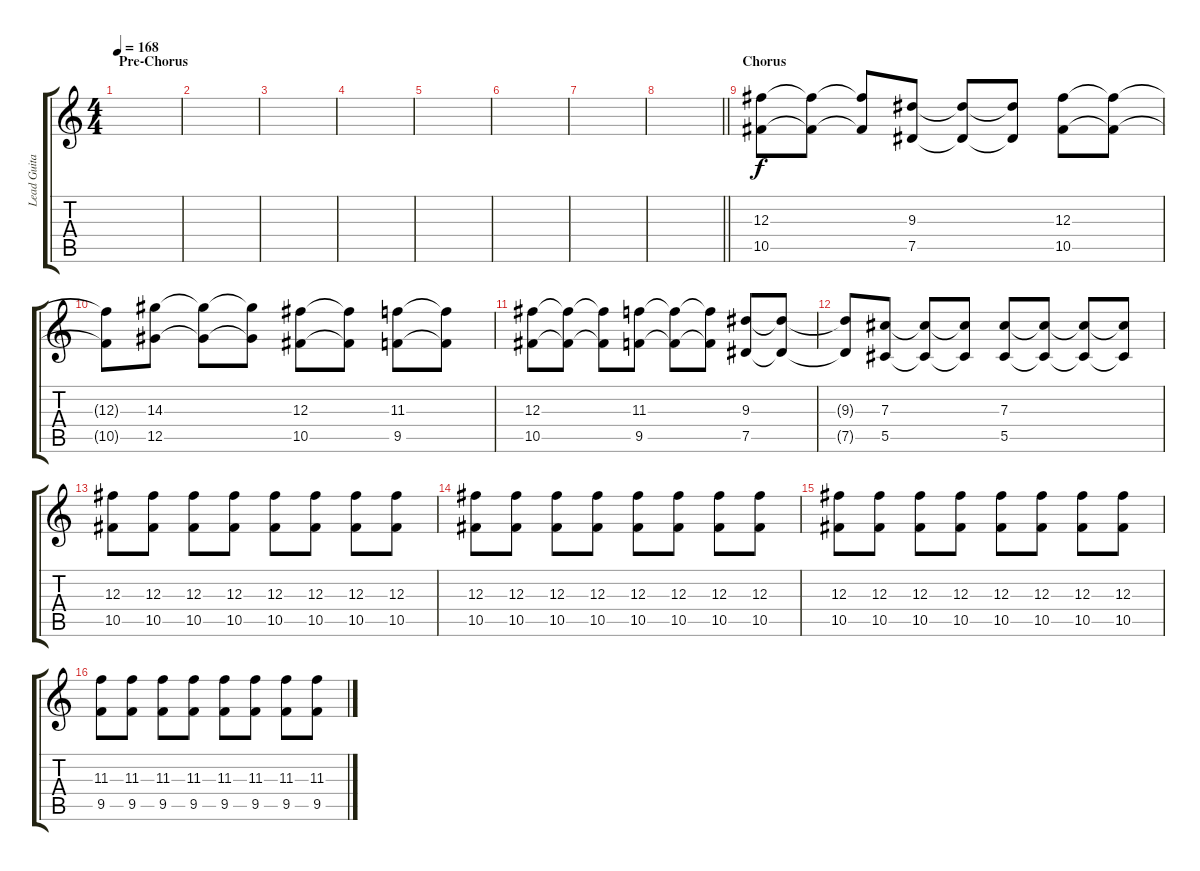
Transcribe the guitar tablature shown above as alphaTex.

\track ("Lead Guitar" "Lead Guita") {instrument distortionguitar}
\staff {score tabs}
\tuning (Eb4 Bb3 Gb3 Db3 Ab2 Db2) {hide}
\ts (4 4)
\section ("" "Pre-Chorus")
\tempo 168
\clef g2
\ks c
|
|
|
|
|
|
|
\barLineRight lightlight
|
\section ("" "Chorus")
(12.3 10.5).8 (12.3{t} 10.5{t}).8 (12.3{t} 10.5{t}).8 (9.3 7.5).8 (9.3{t} 7.5{t}).8 (9.3{t} 7.5{t}).8 (12.3 10.5).8 (12.3{t} 10.5{t}).8 |
(12.3{t} 10.5{t}).8 (14.3 12.5).8 (14.3{t} 12.5{t}).8 (14.3{t} 12.5{t}).8 (12.3 10.5).8 (12.3{t} 10.5{t}).8 (11.3 9.5).8 (11.3{t} 9.5{t}).8 |
(12.3 10.5).8 (12.3{t} 10.5{t}).8 (12.3{t} 10.5{t}).8 (11.3 9.5).8 (11.3{t} 9.5{t}).8 (11.3{t} 9.5{t}).8 (9.3 7.5).8 (9.3{t} 7.5{t}).8 |
(9.3{t} 7.5{t}).8 (7.3 5.5).8 (7.3{t} 5.5{t}).8 (7.3{t} 5.5{t}).8 (7.3 5.5).8 (7.3{t} 5.5{t}).8 (7.3{t} 5.5{t}).8 (7.3{t} 5.5{t}).8 |
(12.3 10.5).8 (12.3 10.5).8 (12.3 10.5).8 (12.3 10.5).8 (12.3 10.5).8 (12.3 10.5).8 (12.3 10.5).8 (12.3 10.5).8 |
(12.3 10.5).8 (12.3 10.5).8 (12.3 10.5).8 (12.3 10.5).8 (12.3 10.5).8 (12.3 10.5).8 (12.3 10.5).8 (12.3 10.5).8 |
(12.3 10.5).8 (12.3 10.5).8 (12.3 10.5).8 (12.3 10.5).8 (12.3 10.5).8 (12.3 10.5).8 (12.3 10.5).8 (12.3 10.5).8 |
(11.3 9.5).8 (11.3 9.5).8 (11.3 9.5).8 (11.3 9.5).8 (11.3 9.5).8 (11.3 9.5).8 (11.3 9.5).8 (11.3 9.5).8
